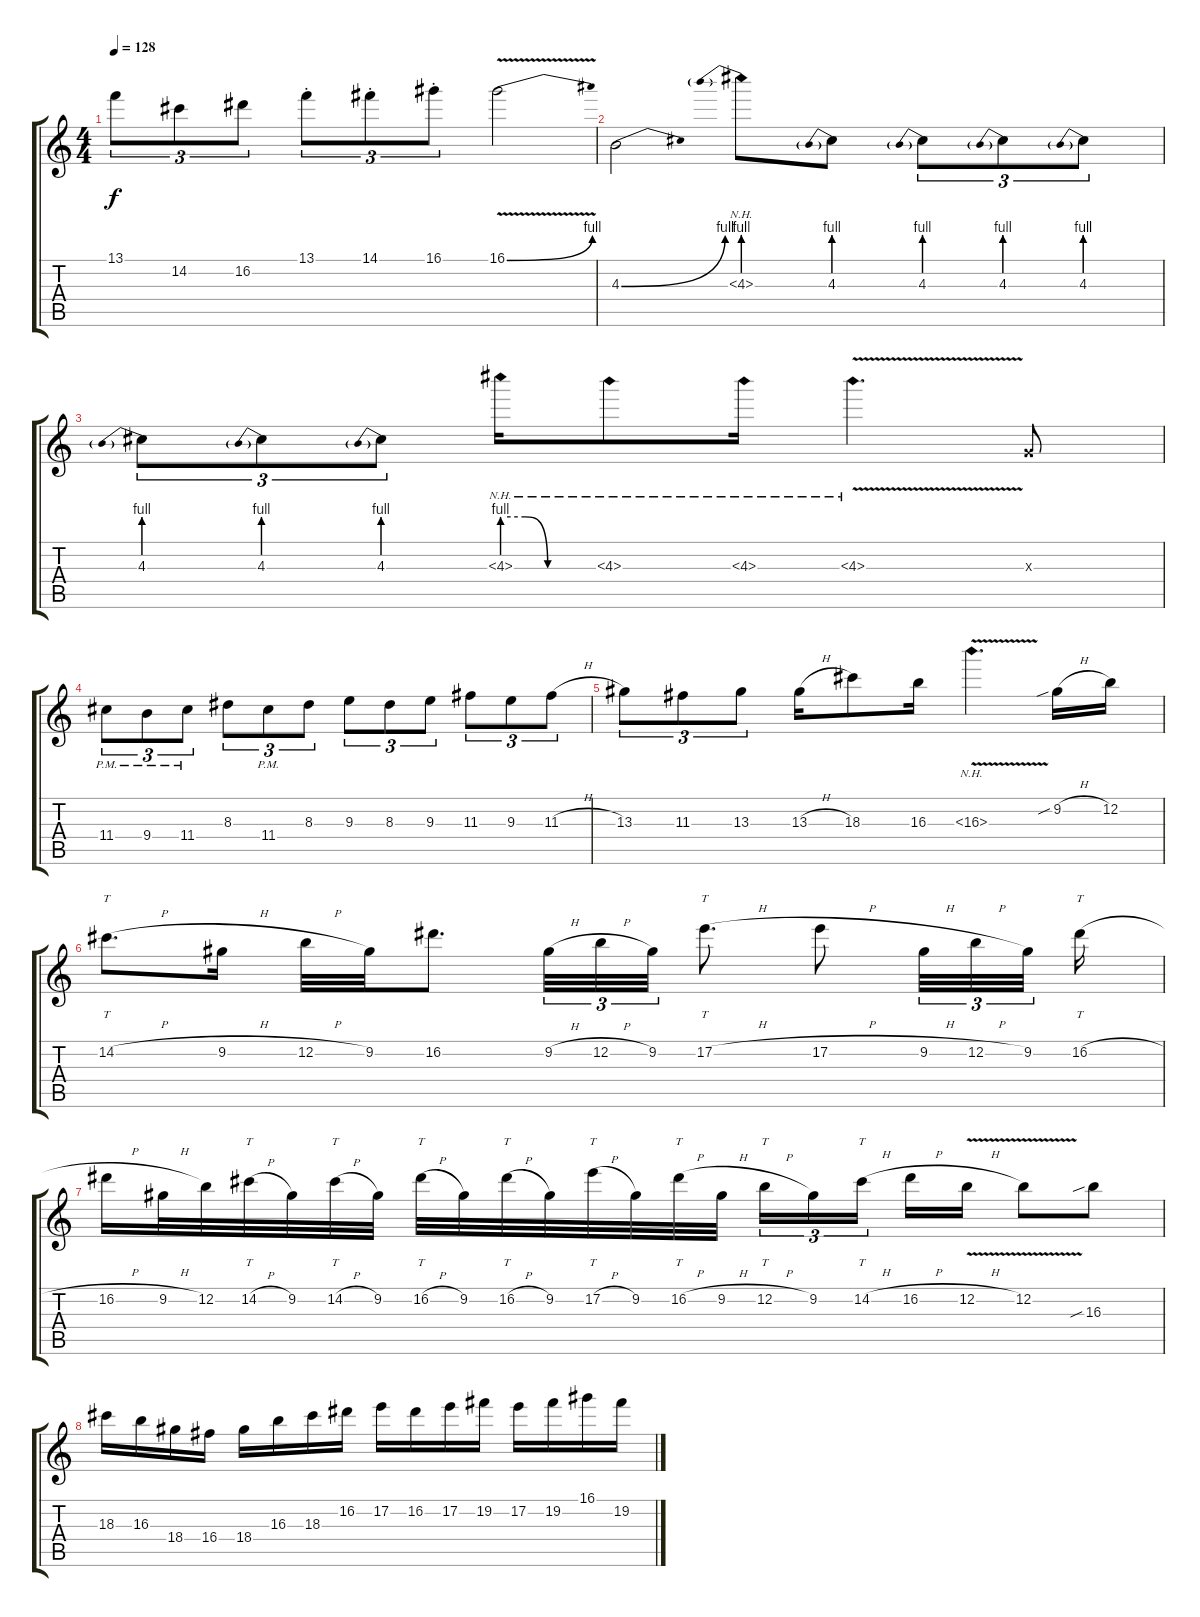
\track "" {instrument distortionguitar}
\staff {score tabs}
\tuning (E4 B3 G3 D3 A2 E2) {hide}
\ts (4 4)
\tempo 128
\clef g2
\ks c
13.1.8{tu (3 2) dy f} 14.2.8{tu (3 2)} 16.2.8{tu (3 2)} 13.1{st}.8{tu (3 2)} 14.1{st}.8{tu (3 2)} 16.1{st}.8{tu (3 2)} 16.1{be (bend 0 0 60 4) v}.2 |
4.3{be (bend 0 0 60 4)}.2 4.3{be (prebend 0 4 60 4) nh}.8 4.3{be (prebend 0 4 60 4)}.8 4.3{be (prebend 0 4 60 4)}.8{tu (3 2)} 4.3{be (prebend 0 4 60 4)}.8{tu (3 2)} 4.3{be (prebend 0 4 60 4)}.8{tu (3 2)} |
4.3{be (prebend 0 4 60 4)}.8{tu (3 2)} 4.3{be (prebend 0 4 60 4)}.8{tu (3 2)} 4.3{be (prebend 0 4 60 4)}.8{tu (3 2)} 4.3{be (custom 0 4 15 4 30 0 60 0) nh}.16 4.3{nh}.8 4.3{nh}.16 4.3{nh v}.4{d} 0.3{x}.8 |
11.4{pm}.8{tu (3 2)} 9.4{pm}.8{tu (3 2)} 11.4{pm}.8{tu (3 2)} 8.3.8{tu (3 2)} 11.4{pm}.8{tu (3 2)} 8.3.8{tu (3 2)} 9.3.8{tu (3 2)} 8.3.8{tu (3 2)} 9.3.8{tu (3 2)} 11.3.8{tu (3 2)} 9.3.8{tu (3 2)} 11.3{h}.8{tu (3 2)} |
13.3.8{tu (3 2)} 11.3.8{tu (3 2)} 13.3.8{tu (3 2)} 13.3{h}.16 18.3.8 16.3.16 16.3{nh v}.4{d} 9.2{sib h}.16 12.2.16 |
14.2{h}.8{tt d} 9.2{h}.16 12.2{h}.32 9.2.32 16.2.8{d} 9.2{h}.32{tu (3 2)} 12.2{h}.32{tu (3 2)} 9.2.32{tu (3 2)} 17.2{h}.8{tt d} 17.2{h}.8 9.2{h}.32{tu (3 2)} 12.2{h}.32{tu (3 2)} 9.2.32{tu (3 2) beam splitsecondary} 16.2{h}.16{tt} |
16.2{h}.16 9.2{h}.32 12.2.32 14.2{h}.32{tt} 9.2.32 14.2{h}.32{tt} 9.2.32 16.2{h}.32{tt} 9.2.32 16.2{h}.32{tt} 9.2.32{txt ""} 17.2{h}.32{tt} 9.2.32 16.2{h}.32{tt} 9.2{h}.32 12.2{h}.16{tt tu (3 2)} 9.2.16{tu (3 2)} 14.2{h}.16{tt tu (3 2) beam splitsecondary} 16.2{h}.16 12.2{v h}.16 12.2{v}.8 16.3{sib}.8 |
18.3.16 16.3.16 18.4.16 16.4.16 18.4.16 16.3.16 18.3.16 16.2.16 17.2.16 16.2.16 17.2.16 19.2.16 17.2.16 19.2.16 16.1.16 19.2.16
